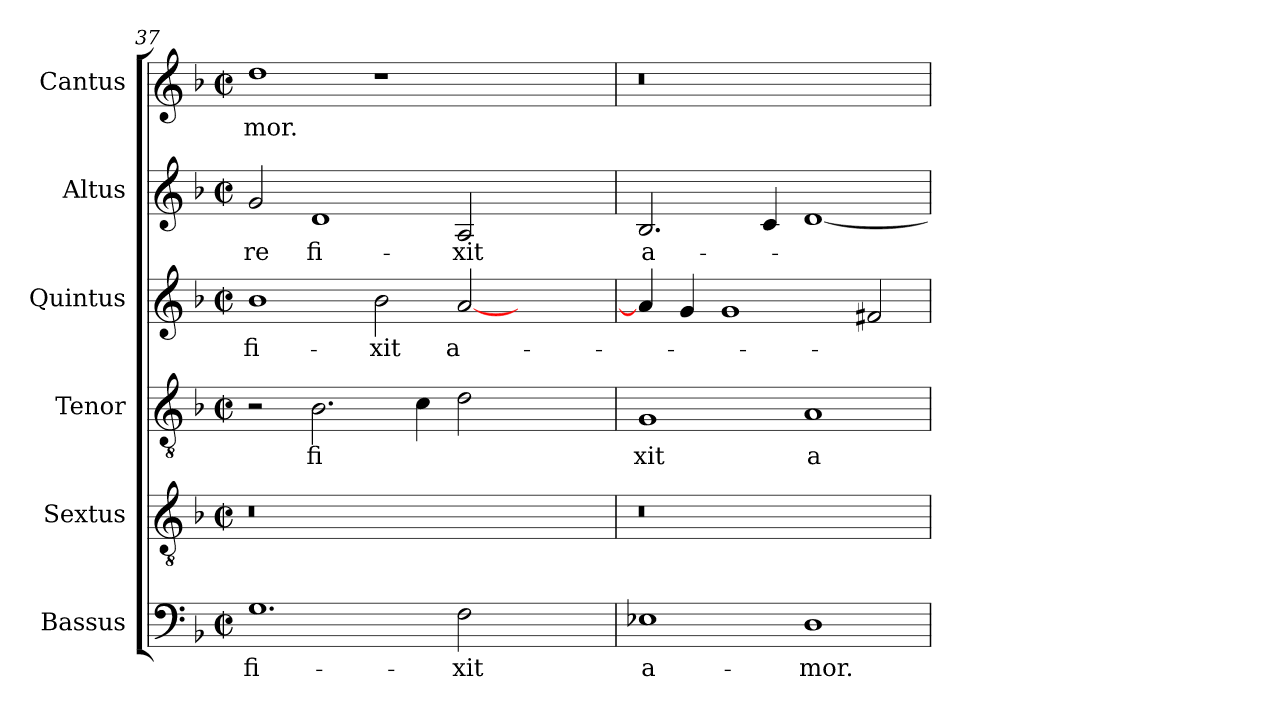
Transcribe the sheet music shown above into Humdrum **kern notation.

**kern	**text	**kern	**kern	**text	**kern	**text	**kern	**text	**kern	**text
*part6	*part6	*part5	*part4	*part4	*part3	*part3	*part2	*part2	*part1	*part1
*staff6	*staff6	*staff5	*staff4	*staff4	*staff3	*staff3	*staff2	*staff2	*staff1	*staff1
*I"Bassus	*	*I"Sextus	*I"Tenor	*	*I"Quintus	*	*I"Altus	*	*I"Cantus	*
*I'Bassus	*	*I'Sextus	*I'Tenor	*	*I'Quintus	*	*I'Altus	*	*I'Cantus	*
!!LO:PB:g=z
*clefF4	*	*clefGv2	*clefGv2	*	*clefG2	*	*clefG2	*	*clefG2	*
*k[b-]	*	*k[b-]	*k[b-]	*	*k[b-]	*	*k[b-]	*	*k[b-]	*
*F:	*	*F:	*F:	*	*F:	*	*F:	*	*F:	*
*M2/2	*	*M2/2	*M2/2	*	*M2/2	*	*M2/2	*	*M2/2	*
*met(c|)	*	*met(c|)	*met(c|)	*	*met(c|)	*	*met(c|)	*	*met(c|)	*
=37	=37	=37	=37	=37	=37	=37	=37	=37	=37	=37
!	!LO:LY:b:cj	!	!	!	!	!LO:LY:b:cj	!	!LO:LY:b:cj	!	!LO:LY:b:cj
1.G	fi-	0r	2r	.	1b-	fi-	2g/	-re	1dd	-mor.
!	!	!	!	!LO:LY:b:cj	!	!	!	!LO:LY:b:cj	!	!
.	.	.	2.B-\	fi	.	.	1d	fi-	.	.
!	!	!	!	!	!	!LO:LY:b:cj	!	!	!LO:N:vis=1	!
.	.	.	.	.	2b-\	-xit	.	.	0r	.
.	.	.	4c\	.	.	.	.	.	.	.
!	!LO:LY:b:cj	!	!	!	!	!LO:LY:b:cj	!	!LO:LY:b:cj	!	!
2F\	-xit	.	2d\	.	[<2a/	a-	2A/	-xit	.	.
1ryy	.	1ryy	1ryy	.	1ryy	.	1ryy	.	.	.
=38	=38	=38	=38	=38	=38	=38	=38	=38	=38	=38
!	!LO:LY:b:cj	!	!	!LO:LY:b:cj	!	!	!	!LO:LY:b:cj	!	!
1E-X	a-	0r	1G	xit	4a/]	.	2.B-/	a-	0r	.
.	.	.	.	.	4g/	.	.	.	.	.
.	.	.	.	.	1g	.	.	.	.	.
.	.	.	.	.	.	.	4c/	.	.	.
!	!LO:LY:b:cj	!	!	!LO:LY:b:cj	!	!	!	!	!	!
1D	-mor.	.	1A	a	.	.	[<1d	.	.	.
.	.	.	.	.	2f#/	.	.	.	.	.
=	=	=	=	=	=	=	=	=	=	=
*-	*-	*-	*-	*-	*-	*-	*-	*-	*-	*-
